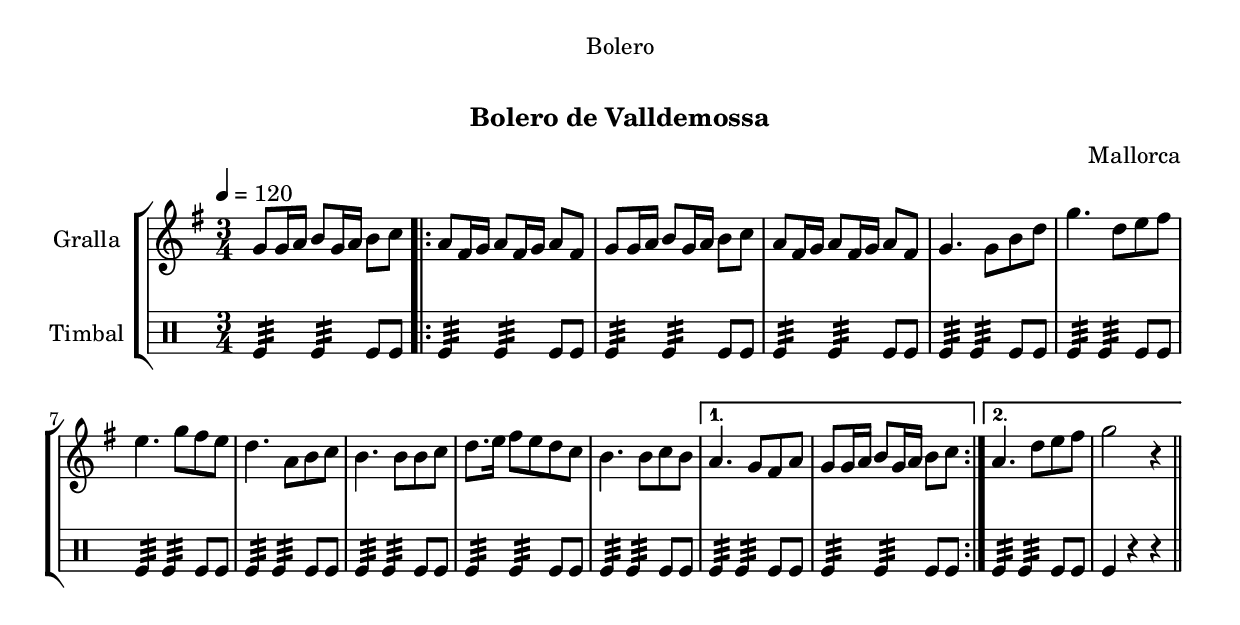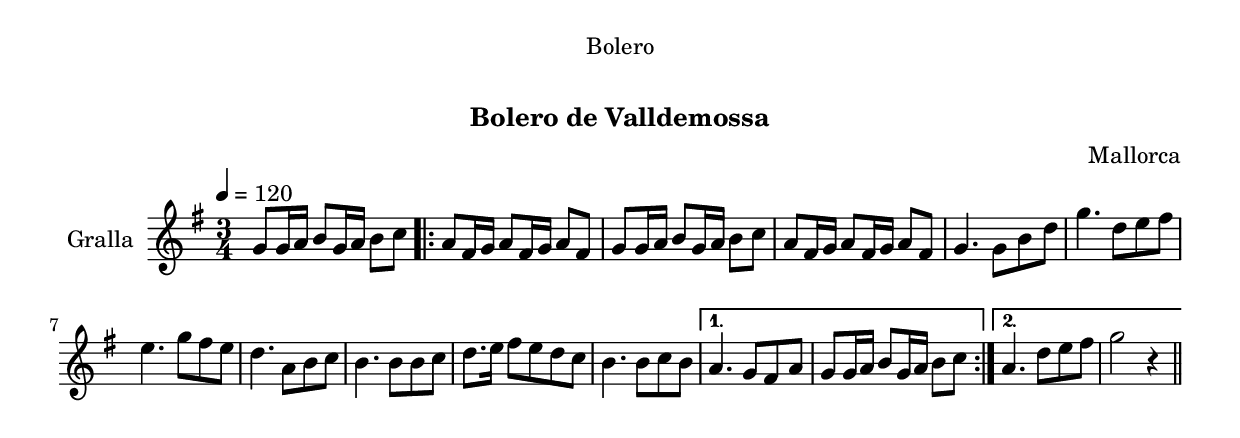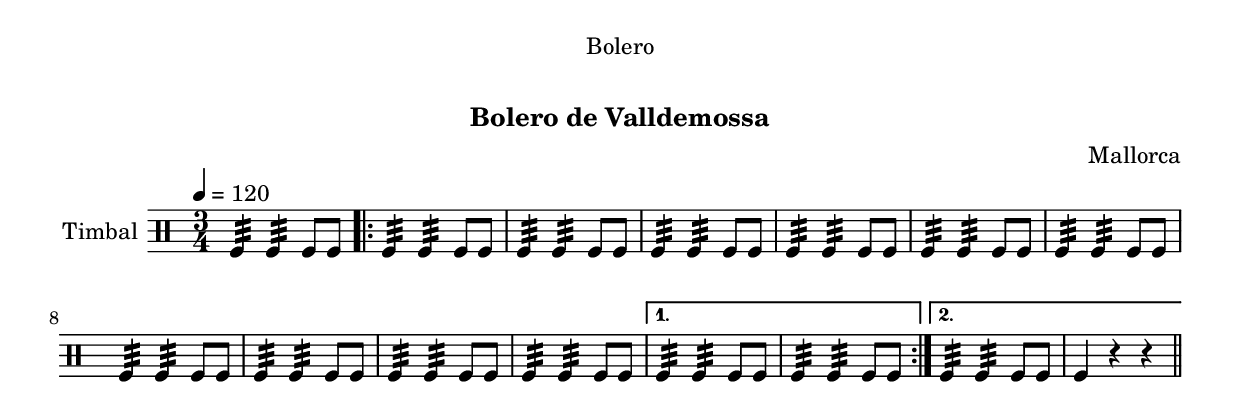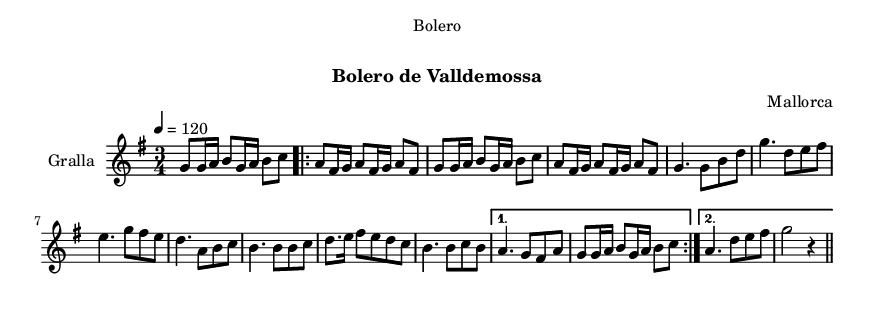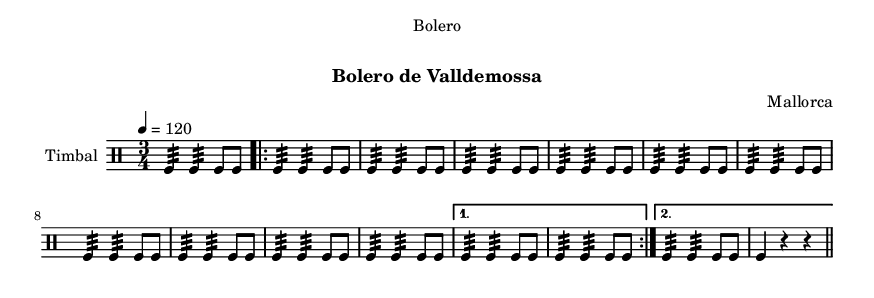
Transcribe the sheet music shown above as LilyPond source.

\version "2.16.0"

\header {
  dedication="Bolero"
  title="    "
  subtitle="Bolero de Valldemossa"
  subsubtitle=""
  poet=""
  meter=""
  piece=""
  composer="Mallorca"
  arranger=""
  opus=""
  instrument=""
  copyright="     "
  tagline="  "
}

liniaroAa =
\relative g'
{
  \tempo 4=120
  \clef treble
  \key g \major
  \time 3/4
  g8 g16 a b8 g16 a b8 c  |
  \repeat volta 2 { a8 fis16 g a8 fis16 g a8 fis  |
  g8 g16 a b8 g16 a b8 c  |
  a8 fis16 g a8 fis16 g a8 fis  |
  %05
  g4. g8 b d  |
  g4. d8 e fis  |
  e4. g8 fis e  |
  d4. a8 b c  |
  b4. b8 b c  |
  %10
  d8. e16 fis8 e d c  |
  b4. b8 c b }
  \alternative { { a4. g8 fis a  |
  g8 g16 a b8 g16 a b8 c }
  { a4. d8 e fis  |
  %15
  g2 r4 } } \bar "||"
}

liniaroAb =
\drummode
{
  \tempo 4=120
  \time 3/4
  tomfl4:32 tomfl:32 tomfl8 tomfl  |
  \repeat volta 2 { tomfl4:32 tomfl:32 tomfl8 tomfl  |
  tomfl4:32 tomfl:32 tomfl8 tomfl  |
  tomfl4:32 tomfl:32 tomfl8 tomfl  |
  %05
  tomfl4:32 tomfl:32 tomfl8 tomfl  |
  tomfl4:32 tomfl:32 tomfl8 tomfl  |
  tomfl4:32 tomfl:32 tomfl8 tomfl  |
  tomfl4:32 tomfl:32 tomfl8 tomfl  |
  tomfl4:32 tomfl:32 tomfl8 tomfl  |
  %10
  tomfl4:32 tomfl:32 tomfl8 tomfl  |
  tomfl4:32 tomfl:32 tomfl8 tomfl }
  \alternative { { tomfl4:32 tomfl:32 tomfl8 tomfl  |
  tomfl4:32 tomfl:32 tomfl8 tomfl }
  { tomfl4:32 tomfl:32 tomfl8 tomfl  |
  %15
  tomfl4 r r } } \bar "||"
}

\book {

\paper {
  print-page-number = false
}

\bookpart {
  \score {
    \new StaffGroup {
      \override Score.RehearsalMark #'self-alignment-X = #LEFT
      <<
        \new Staff \with {instrumentName = #"Gralla" } \liniaroAa
        \new DrumStaff \with {instrumentName = #"Timbal" } \liniaroAb
      >>
    }
    \layout {}
  }\score { \unfoldRepeats
    \new StaffGroup {
      \override Score.RehearsalMark #'self-alignment-X = #LEFT
      <<
        \new Staff \with {instrumentName = #"Gralla" } \liniaroAa
        \new DrumStaff \with {instrumentName = #"Timbal" } \liniaroAb
      >>
    }
    \midi {}
  }
}

\bookpart {
  \header {}
  \score {
    \new StaffGroup {
      \override Score.RehearsalMark #'self-alignment-X = #LEFT
      <<
        \new Staff \with {instrumentName = #"Gralla" } \liniaroAa
      >>
    }
    \layout {}
  }\score { \unfoldRepeats
    \new StaffGroup {
      \override Score.RehearsalMark #'self-alignment-X = #LEFT
      <<
        \new Staff \with {instrumentName = #"Gralla" } \liniaroAa
      >>
    }
    \midi {}
  }
}

\bookpart {
  \header {}
  \score {
    \new StaffGroup {
      \override Score.RehearsalMark #'self-alignment-X = #LEFT
      <<
        \new DrumStaff \with {instrumentName = #"Timbal" } \liniaroAb
      >>
    }
    \layout {}
  }\score { \unfoldRepeats
    \new StaffGroup {
      \override Score.RehearsalMark #'self-alignment-X = #LEFT
      <<
        \new DrumStaff \with {instrumentName = #"Timbal" } \liniaroAb
      >>
    }
    \midi {}
  }
}

}

\book {

\paper {
  print-page-number = false
  #(set-paper-size "a6landscape")
  #(layout-set-staff-size 14)
}

\bookpart {
  \header {}
  \score {
    \new StaffGroup {
      \override Score.RehearsalMark #'self-alignment-X = #LEFT
      <<
        \new Staff \with {instrumentName = #"Gralla" } \liniaroAa
      >>
    }
    \layout {}
  }
}

\bookpart {
  \header {}
  \score {
    \new StaffGroup {
      \override Score.RehearsalMark #'self-alignment-X = #LEFT
      <<
        \new DrumStaff \with {instrumentName = #"Timbal" } \liniaroAb
      >>
    }
    \layout {}
  }
}

}

